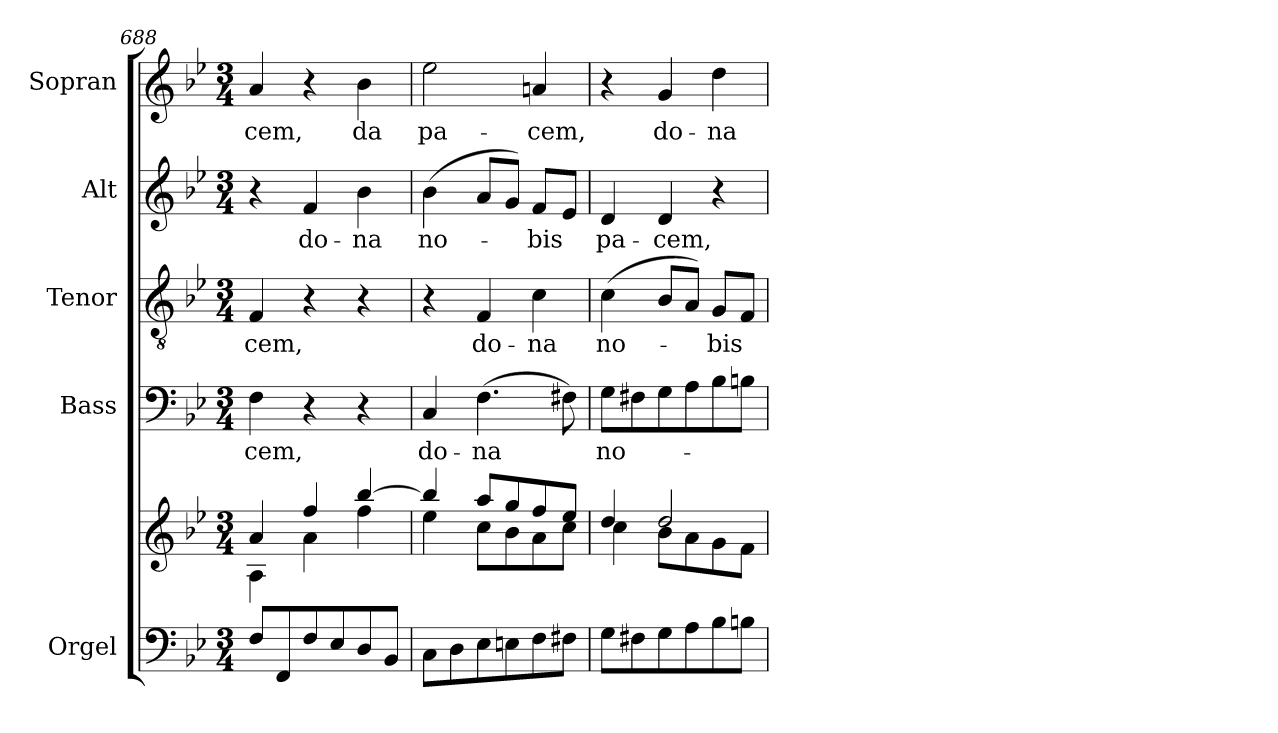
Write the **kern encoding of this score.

**kern	**kern	**kern	**text	**kern	**text	**kern	**text	**kern	**text
*part5	*part5	*part4	*part4	*part3	*part3	*part2	*part2	*part1	*part1
*staff6	*staff5	*staff4	*staff4	*staff3	*staff3	*staff2	*staff2	*staff1	*staff1
*I"Orgel	*	*I"Bass	*	*I"Tenor	*	*I"Alt	*	*I"Sopran	*
*I'Org.	*	*I'B.	*	*I'T.	*	*I'A.	*	*I'S.	*
*clefF4	*clefG2	*clefF4	*	*clefGv2	*	*clefG2	*	*clefG2	*
*k[b-e-]	*k[b-e-]	*k[b-e-]	*	*k[b-e-]	*	*k[b-e-]	*	*k[b-e-]	*
*B-:	*B-:	*B-:	*	*B-:	*	*B-:	*	*B-:	*
*M3/4	*M3/4	*M3/4	*	*M3/4	*	*M3/4	*	*M3/4	*
=688	=688	=688	=688	=688	=688	=688	=688	=688	=688
*	*^	*	*	*	*	*	*	*	*
!	!	!	!	!LO:LY:b	!	!LO:LY:b	!	!	!	!LO:LY:b
8F/L	4a/	4A\	4F\	-cem,	4F/	-cem,	4r	.	4a/	-cem,
8FF/	.	.	.	.	.	.	.	.	.	.
!	!	!	!	!	!	!	!	!LO:LY:b	!	!
8F/	4ff/	4a\	4r	.	4r	.	4f/	do-	4r	.
8E-/	.	.	.	.	.	.	.	.	.	.
!	!	!	!	!	!	!	!	!LO:LY:b	!	!LO:LY:b
8D/	[>4bb-/	4ff\	4r	.	4r	.	4b-\	-na	4b-\	da
8BB-/J	.	.	.	.	.	.	.	.	.	.
=689	=689	=689	=689	=689	=689	=689	=689	=689	=689	=689
!	!	!	!	!LO:LY:b	!	!	!	!LO:LY:b	!	!LO:LY:b
8C\L	4bb-/]	4ee-\	4C/	do-	4r	.	(>4b-\	no-	2ee-\	pa-
8D\	.	.	.	.	.	.	.	.	.	.
!	!	!	!	!LO:LY:b	!	!LO:LY:b	!	!	!	!
8E-\	8aa/L	8cc\L	(>4.F\	-na	4F/	do-	8a/L	.	.	.
8En\	8gg/	8b-\	.	.	.	.	8g/J)	.	.	.
!	!	!	!	!	!	!LO:LY:b	!	!LO:LY:b	!	!LO:LY:b
8F\	8ff/	8a\	.	.	4c\	-na	8f/L	-bis	4an/	-cem,
8F#X\J	8ee-/J	8cc\J	8F#X\)	.	.	.	8e-/J	.	.	.
=690	=690	=690	=690	=690	=690	=690	=690	=690	=690	=690
!	!	!	!	!LO:LY:b	!	!LO:LY:b	!	!LO:LY:b	!	!
8G\L	4dd/	4cc\	8G\L	no-	(>4c\	no-	4d/	pa-	4r	.
8F#X\	.	.	8F#X\	.	.	.	.	.	.	.
!	!	!	!	!	!	!	!	!LO:LY:b	!	!LO:LY:b
8G\	2dd/	8b-\L	8G\	.	8B-/L	.	4d/	-cem,	4g/	do-
8A\	.	8a\	8A\	.	8A/J)	.	.	.	.	.
!	!	!	!	!	!	!LO:LY:b	!	!	!	!LO:LY:b
8B-\	.	8g\	8B-\	.	8G/L	-bis	4r	.	4dd\	-na
8Bn\J	.	8f\J	8Bn\J	.	8F/J	.	.	.	.	.
*	*v	*v	*	*	*	*	*	*	*	*
=	=	=	=	=	=	=	=	=	=
*-	*-	*-	*-	*-	*-	*-	*-	*-	*-
